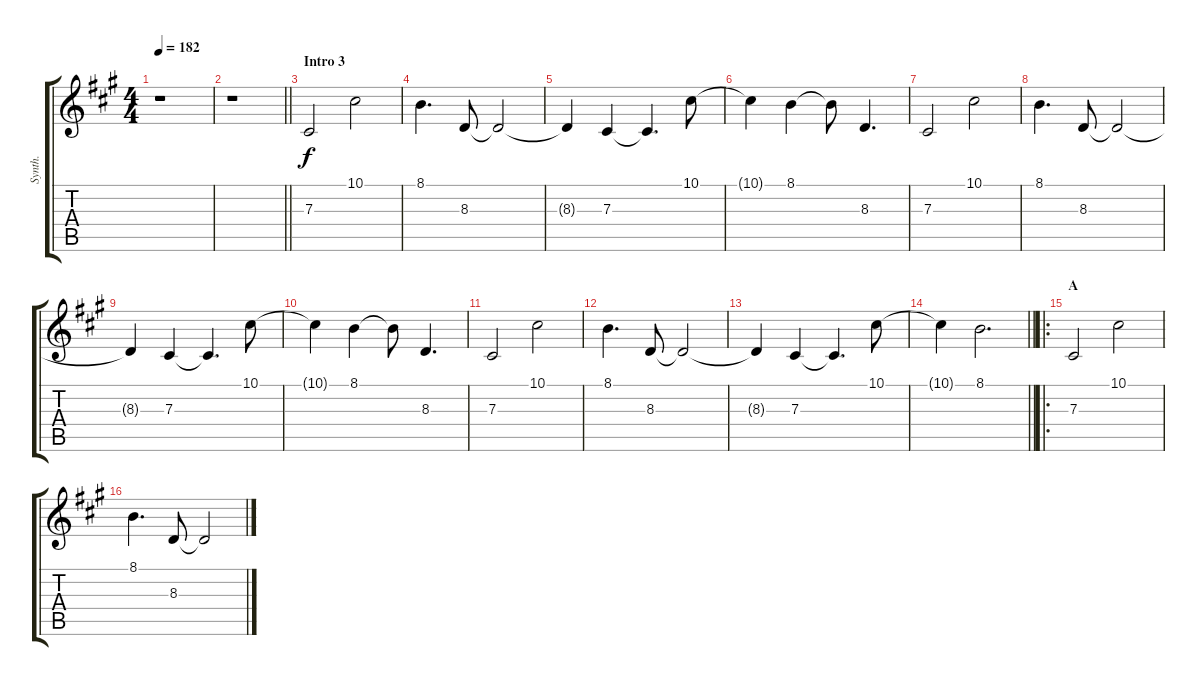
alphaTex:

\track ("Synth." "Synth.") {instrument pad8sweep}
\staff {score tabs}
\tuning (Eb4 Bb3 Gb3 Db3 Ab2 Db2) {hide}
\ts (4 4)
\tempo 182
\clef g2
\ks a
r.1{dy f} |
\barLineRight lightlight
r.1 |
\section ("" "Intro 3")
7.3.2{instrument tubularbells} 10.1.2 |
8.1.4{d} 8.3.8 8.3{t}.2 |
8.3{t}.4 7.3.4 7.3{t}.4{d} 10.1.8 |
10.1{t}.4 8.1.4 8.1{t}.8 8.3.4{d} |
7.3.2 10.1.2 |
8.1.4{d} 8.3.8 8.3{t}.2 |
8.3{t}.4 7.3.4 7.3{t}.4{d} 10.1.8 |
10.1{t}.4 8.1.4 8.1{t}.8 8.3.4{d} |
7.3.2 10.1.2 |
8.1.4{d} 8.3.8 8.3{t}.2 |
8.3{t}.4 7.3.4 7.3{t}.4{d} 10.1.8 |
\barLineRight lightlight
10.1{t}.4 8.1.2{d} |
\ro
\section ("" "A")
7.3.2{volume 10} 10.1.2 |
8.1.4{d} 8.3.8 8.3{t}.2
